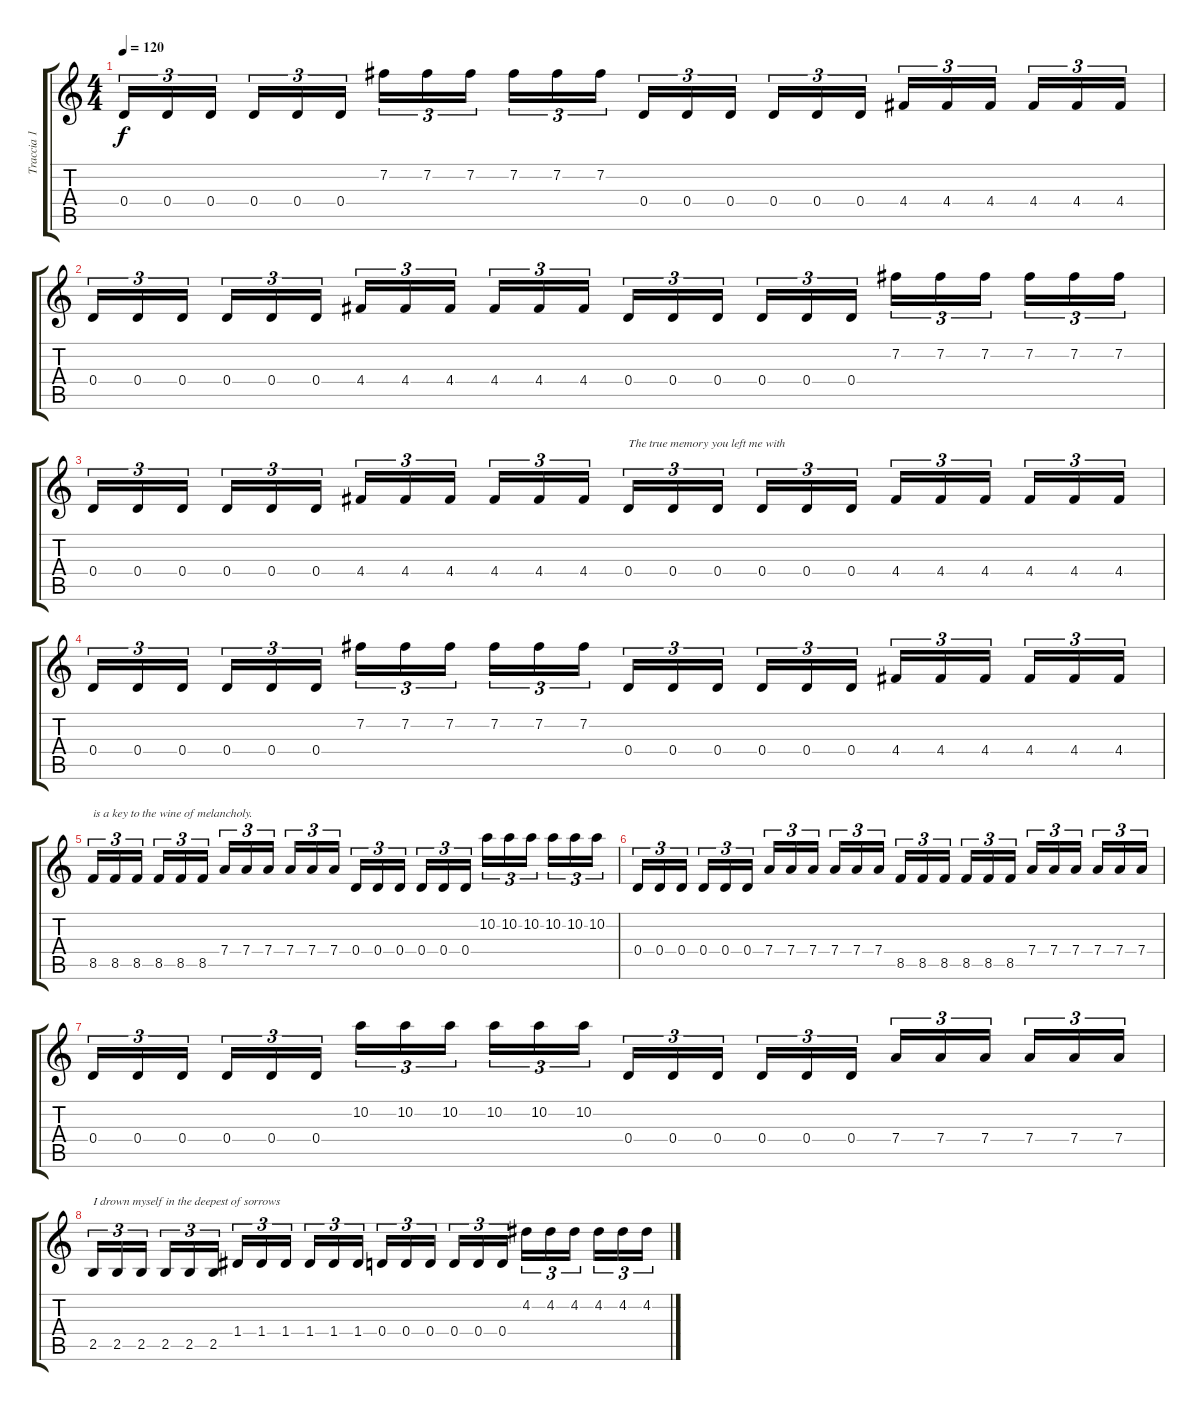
\track ("Traccia 1" "Traccia 1") {instrument distortionguitar}
\staff {score tabs}
\tuning (E4 B3 G3 D3 A2 E2) {hide}
\ts (4 4)
\tempo 120
\clef g2
\ks c
0.4.16{tu (3 2) dy f} 0.4.16{tu (3 2)} 0.4.16{tu (3 2)} 0.4.16{tu (3 2)} 0.4.16{tu (3 2)} 0.4.16{tu (3 2)} 7.2.16{tu (3 2)} 7.2.16{tu (3 2)} 7.2.16{tu (3 2)} 7.2.16{tu (3 2)} 7.2.16{tu (3 2)} 7.2.16{tu (3 2)} 0.4.16{tu (3 2)} 0.4.16{tu (3 2)} 0.4.16{tu (3 2)} 0.4.16{tu (3 2)} 0.4.16{tu (3 2)} 0.4.16{tu (3 2)} 4.4.16{tu (3 2)} 4.4.16{tu (3 2)} 4.4.16{tu (3 2)} 4.4.16{tu (3 2)} 4.4.16{tu (3 2)} 4.4.16{tu (3 2)} |
0.4.16{tu (3 2)} 0.4.16{tu (3 2)} 0.4.16{tu (3 2)} 0.4.16{tu (3 2)} 0.4.16{tu (3 2)} 0.4.16{tu (3 2)} 4.4.16{tu (3 2)} 4.4.16{tu (3 2)} 4.4.16{tu (3 2)} 4.4.16{tu (3 2)} 4.4.16{tu (3 2)} 4.4.16{tu (3 2)} 0.4.16{tu (3 2)} 0.4.16{tu (3 2)} 0.4.16{tu (3 2)} 0.4.16{tu (3 2)} 0.4.16{tu (3 2)} 0.4.16{tu (3 2)} 7.2.16{tu (3 2)} 7.2.16{tu (3 2)} 7.2.16{tu (3 2)} 7.2.16{tu (3 2)} 7.2.16{tu (3 2)} 7.2.16{tu (3 2)} |
0.4.16{tu (3 2)} 0.4.16{tu (3 2)} 0.4.16{tu (3 2)} 0.4.16{tu (3 2)} 0.4.16{tu (3 2)} 0.4.16{tu (3 2)} 4.4.16{tu (3 2)} 4.4.16{tu (3 2)} 4.4.16{tu (3 2)} 4.4.16{tu (3 2)} 4.4.16{tu (3 2)} 4.4.16{tu (3 2)} 0.4.16{tu (3 2) txt "The true memory you left me with"} 0.4.16{tu (3 2)} 0.4.16{tu (3 2)} 0.4.16{tu (3 2)} 0.4.16{tu (3 2)} 0.4.16{tu (3 2)} 4.4.16{tu (3 2)} 4.4.16{tu (3 2)} 4.4.16{tu (3 2)} 4.4.16{tu (3 2)} 4.4.16{tu (3 2)} 4.4.16{tu (3 2)} |
0.4.16{tu (3 2)} 0.4.16{tu (3 2)} 0.4.16{tu (3 2)} 0.4.16{tu (3 2)} 0.4.16{tu (3 2)} 0.4.16{tu (3 2)} 7.2.16{tu (3 2)} 7.2.16{tu (3 2)} 7.2.16{tu (3 2)} 7.2.16{tu (3 2)} 7.2.16{tu (3 2)} 7.2.16{tu (3 2)} 0.4.16{tu (3 2)} 0.4.16{tu (3 2)} 0.4.16{tu (3 2)} 0.4.16{tu (3 2)} 0.4.16{tu (3 2)} 0.4.16{tu (3 2)} 4.4.16{tu (3 2)} 4.4.16{tu (3 2)} 4.4.16{tu (3 2)} 4.4.16{tu (3 2)} 4.4.16{tu (3 2)} 4.4.16{tu (3 2)} |
8.5.16{tu (3 2) txt "is a key to the wine of melancholy."} 8.5.16{tu (3 2)} 8.5.16{tu (3 2)} 8.5.16{tu (3 2)} 8.5.16{tu (3 2)} 8.5.16{tu (3 2)} 7.4.16{tu (3 2)} 7.4.16{tu (3 2)} 7.4.16{tu (3 2)} 7.4.16{tu (3 2)} 7.4.16{tu (3 2)} 7.4.16{tu (3 2)} 0.4.16{tu (3 2)} 0.4.16{tu (3 2)} 0.4.16{tu (3 2)} 0.4.16{tu (3 2)} 0.4.16{tu (3 2)} 0.4.16{tu (3 2)} 10.2.16{tu (3 2)} 10.2.16{tu (3 2)} 10.2.16{tu (3 2)} 10.2.16{tu (3 2)} 10.2.16{tu (3 2)} 10.2.16{tu (3 2)} |
0.4.16{tu (3 2)} 0.4.16{tu (3 2)} 0.4.16{tu (3 2)} 0.4.16{tu (3 2)} 0.4.16{tu (3 2)} 0.4.16{tu (3 2)} 7.4.16{tu (3 2)} 7.4.16{tu (3 2)} 7.4.16{tu (3 2)} 7.4.16{tu (3 2)} 7.4.16{tu (3 2)} 7.4.16{tu (3 2)} 8.5.16{tu (3 2)} 8.5.16{tu (3 2)} 8.5.16{tu (3 2)} 8.5.16{tu (3 2)} 8.5.16{tu (3 2)} 8.5.16{tu (3 2)} 7.4.16{tu (3 2)} 7.4.16{tu (3 2)} 7.4.16{tu (3 2)} 7.4.16{tu (3 2)} 7.4.16{tu (3 2)} 7.4.16{tu (3 2)} |
0.4.16{tu (3 2)} 0.4.16{tu (3 2)} 0.4.16{tu (3 2)} 0.4.16{tu (3 2)} 0.4.16{tu (3 2)} 0.4.16{tu (3 2)} 10.2.16{tu (3 2)} 10.2.16{tu (3 2)} 10.2.16{tu (3 2)} 10.2.16{tu (3 2)} 10.2.16{tu (3 2)} 10.2.16{tu (3 2)} 0.4.16{tu (3 2)} 0.4.16{tu (3 2)} 0.4.16{tu (3 2)} 0.4.16{tu (3 2)} 0.4.16{tu (3 2)} 0.4.16{tu (3 2)} 7.4.16{tu (3 2)} 7.4.16{tu (3 2)} 7.4.16{tu (3 2)} 7.4.16{tu (3 2)} 7.4.16{tu (3 2)} 7.4.16{tu (3 2)} |
2.5.16{tu (3 2) txt "I drown myself in the deepest of sorrows"} 2.5.16{tu (3 2)} 2.5.16{tu (3 2)} 2.5.16{tu (3 2)} 2.5.16{tu (3 2)} 2.5.16{tu (3 2)} 1.4.16{tu (3 2)} 1.4.16{tu (3 2)} 1.4.16{tu (3 2)} 1.4.16{tu (3 2)} 1.4.16{tu (3 2)} 1.4.16{tu (3 2)} 0.4.16{tu (3 2)} 0.4.16{tu (3 2)} 0.4.16{tu (3 2)} 0.4.16{tu (3 2)} 0.4.16{tu (3 2)} 0.4.16{tu (3 2)} 4.2.16{tu (3 2)} 4.2.16{tu (3 2)} 4.2.16{tu (3 2)} 4.2.16{tu (3 2)} 4.2.16{tu (3 2)} 4.2.16{tu (3 2)}
